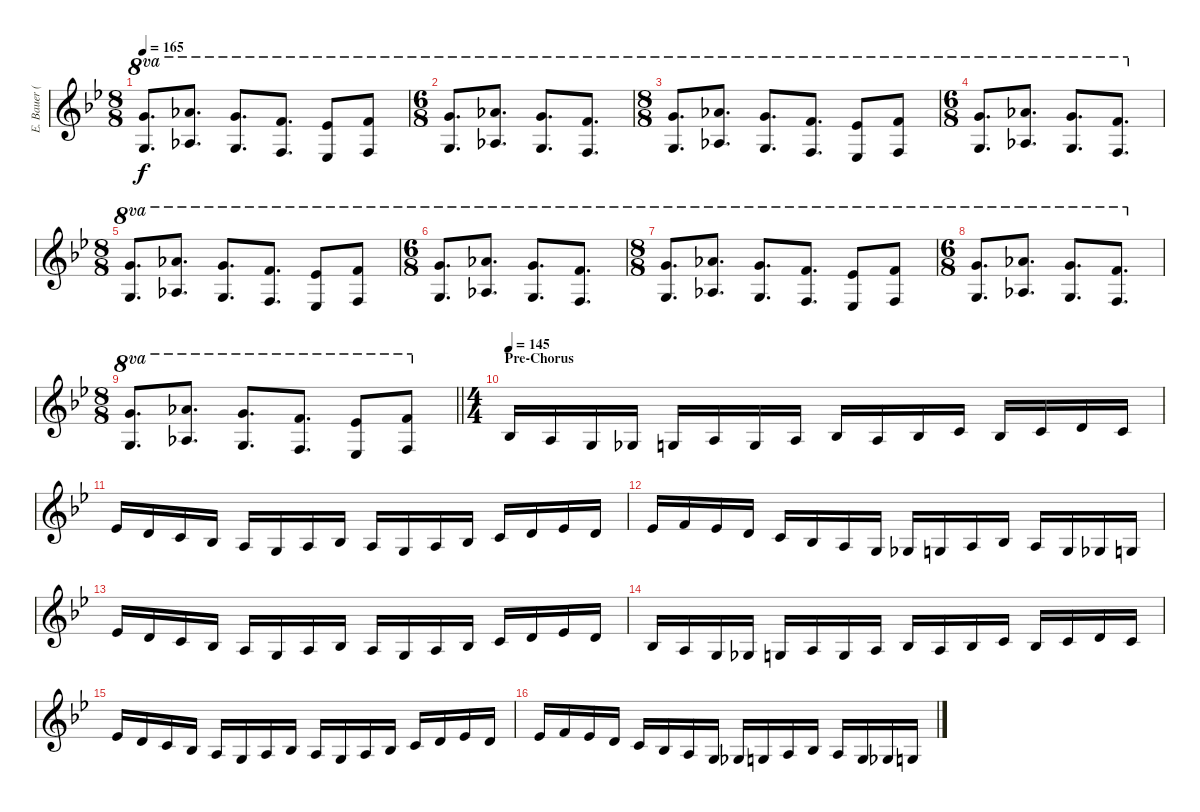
\track ("E. Bauer (Keyboard)" "E. Bauer (") {instrument acousticgrandpiano}
\staff {score}
\tuning (E4 B3 G3 D3 A2 E2 B1) {hide}
\ts (8 8)
\tempo 165
\clef g2
\ks gminor
(3.1 20.2).8{d ot 8va dy f} (4.1 21.2).8{d ot 8va} (3.1 20.2).8{d ot 8va} (1.1 18.2).8{d ot 8va} (11.1 4.2).8{ot 8va} (1.1 18.2).8{ot 8va} |
\ts (6 8)
(3.1 20.2).8{d ot 8va} (4.1 21.2).8{d ot 8va} (3.1 20.2).8{d ot 8va} (1.1 18.2).8{d ot 8va} |
\ts (8 8)
(3.1 20.2).8{d ot 8va} (4.1 21.2).8{d ot 8va} (3.1 20.2).8{d ot 8va} (1.1 18.2).8{d ot 8va} (11.1 4.2).8{ot 8va} (1.1 18.2).8{ot 8va} |
\ts (6 8)
(3.1 20.2).8{d ot 8va} (4.1 21.2).8{d ot 8va} (3.1 20.2).8{d ot 8va} (1.1 18.2).8{d ot 8va} |
\ts (8 8)
(3.1 20.2).8{d ot 8va} (4.1 21.2).8{d ot 8va} (3.1 20.2).8{d ot 8va} (1.1 18.2).8{d ot 8va} (11.1 4.2).8{ot 8va} (1.1 18.2).8{ot 8va} |
\ts (6 8)
(3.1 20.2).8{d ot 8va} (4.1 21.2).8{d ot 8va} (3.1 20.2).8{d ot 8va} (1.1 18.2).8{d ot 8va} |
\ts (8 8)
(3.1 20.2).8{d ot 8va} (4.1 21.2).8{d ot 8va} (3.1 20.2).8{d ot 8va} (1.1 18.2).8{d ot 8va} (11.1 4.2).8{ot 8va} (1.1 18.2).8{ot 8va} |
\ts (6 8)
(3.1 20.2).8{d ot 8va} (4.1 21.2).8{d ot 8va} (3.1 20.2).8{d ot 8va} (1.1 18.2).8{d ot 8va} |
\ts (8 8)
\barLineRight lightlight
(3.1 20.2).8{d ot 8va} (4.1 21.2).8{d ot 8va} (3.1 20.2).8{d ot 8va} (1.1 18.2).8{d ot 8va} (11.1 4.2).8{ot 8va} (1.1 18.2).8{ot 8va} |
\ts (4 4)
\section ("" "Pre-Chorus")
\tempo 145
3.3.16 2.3.16 0.3.16 4.4.16 0.3.16 2.3.16 0.3.16 2.3.16 3.3.16 2.3.16 3.3.16 1.2.16 3.3.16 1.2.16 3.2.16 1.2.16 |
4.2.16 3.2.16 1.2.16 3.3.16 2.3.16 0.3.16 2.3.16 3.3.16 2.3.16 0.3.16 2.3.16 3.3.16 1.2.16 3.2.16 4.2.16 3.2.16 |
4.2.16 6.2.16 4.2.16 3.2.16 1.2.16 3.3.16 2.3.16 0.3.16 4.4.16 5.4.16 7.4.16 8.4.16 7.4.16 5.4.16 4.4.16 5.4.16 |
4.2.16 3.2.16 1.2.16 3.3.16 2.3.16 0.3.16 2.3.16 3.3.16 2.3.16 0.3.16 2.3.16 3.3.16 1.2.16 3.2.16 4.2.16 3.2.16 |
3.3.16 2.3.16 0.3.16 4.4.16 0.3.16 2.3.16 0.3.16 2.3.16 3.3.16 2.3.16 3.3.16 1.2.16 3.3.16 1.2.16 3.2.16 1.2.16 |
4.2.16 3.2.16 1.2.16 3.3.16 2.3.16 0.3.16 2.3.16 3.3.16 2.3.16 0.3.16 2.3.16 3.3.16 1.2.16 3.2.16 4.2.16 3.2.16 |
4.2.16 6.2.16 4.2.16 3.2.16 1.2.16 3.3.16 2.3.16 0.3.16 4.4.16 5.4.16 7.4.16 8.4.16 7.4.16 5.4.16 4.4.16 5.4.16
